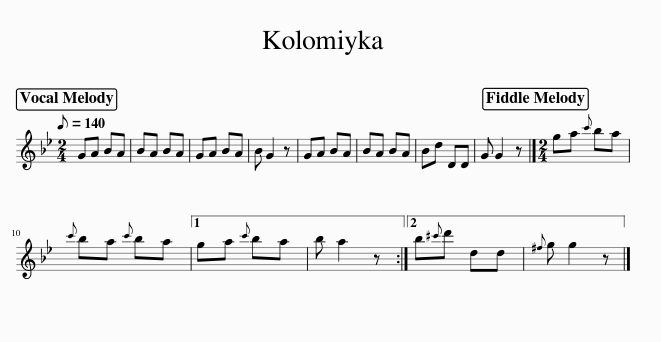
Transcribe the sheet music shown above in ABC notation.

X:1
L:1/8
Q:1/8=140
M:2/4
I:linebreak $
K:Gmin
V:1 treble
V:1
 GA BA | BA BA | GA BA | B G2 z | GA BA | %5
 BA BA | Bd DD | G G2 z |][M:2/4] ga{c'} ba |${c'} ba{c'} ba |1 %10
 ga{c'} ba | b a2 z :|2 b{^c'}d' dd |{^f} g g2 z |] %14
